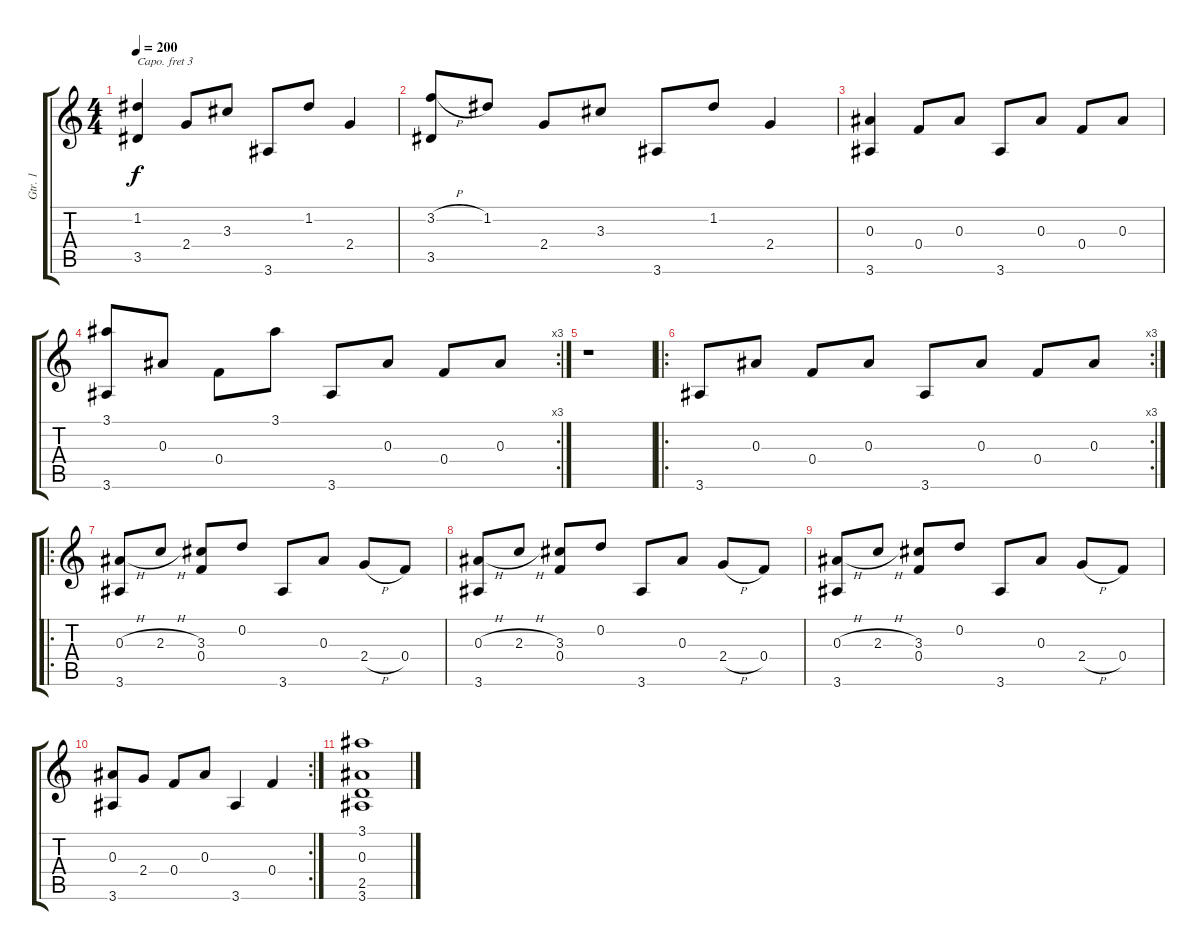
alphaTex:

\track ("Gtr. 1" "Gtr. 1") {instrument acousticguitarsteel}
\staff {score tabs}
\capo 3
\tuning (E4 B3 G3 D3 A2 E2) {hide}
\ts (4 4)
\tempo 200
\clef g2
\ks c
(1.2 3.5).4{dy f} 2.4.8 3.3.8 3.6.8 1.2.8 2.4.4 |
(3.2{h} 3.5).8 1.2.8 2.4.8 3.3.8 3.6.8 1.2.8 2.4.4 |
(0.3 3.6).4 0.4.8 0.3.8 3.6.8 0.3.8 0.4.8 0.3.8 |
\rc 3
(3.1 3.6).8 0.3.8 0.4.8 3.1.8 3.6.8 0.3.8 0.4.8 0.3.8 |
r.1 |
\ro
\rc 3
3.6.8 0.3.8 0.4.8 0.3.8 3.6.8 0.3.8 0.4.8 0.3.8 |
\ro
(0.3{h} 3.6).8 2.3{h}.8 (3.3 0.4).8 0.2.8 3.6.8 0.3.8 2.4{h}.8 0.4.8 |
(0.3{h} 3.6).8 2.3{h}.8 (3.3 0.4).8 0.2.8 3.6.8 0.3.8 2.4{h}.8 0.4.8 |
(0.3{h} 3.6).8 2.3{h}.8 (3.3 0.4).8 0.2.8 3.6.8 0.3.8 2.4{h}.8 0.4.8 |
\rc 2
(0.3 3.6).8 2.4.8 0.4.8 0.3.8 3.6.4 0.4.4 |
(3.1 0.3 2.5 3.6).1
